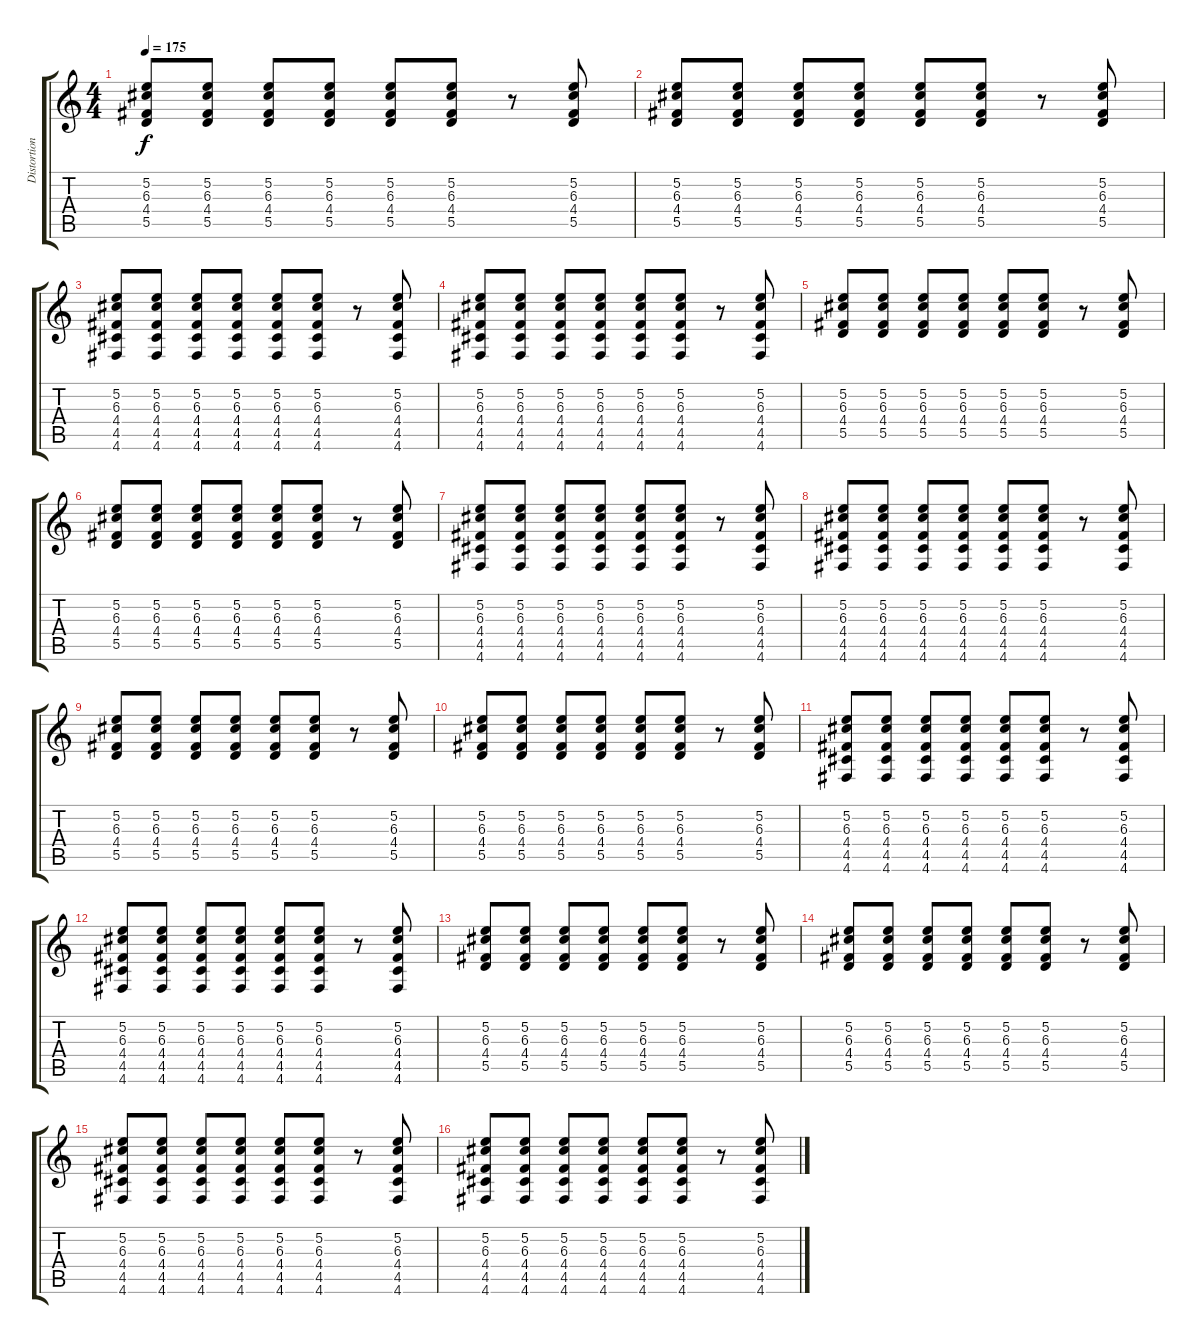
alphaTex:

\track ("Distortion Guitar 2" "Distortion") {instrument distortionguitar}
\staff {score tabs}
\tuning (E4 B3 G3 D3 A2 D2) {hide}
\ts (4 4)
\tempo 175
\clef g2
\ks c
(5.2 6.3 4.4 5.5).8{dy f} (5.2 6.3 4.4 5.5).8 (5.2 6.3 4.4 5.5).8 (5.2 6.3 4.4 5.5).8 (5.2 6.3 4.4 5.5).8 (5.2 6.3 4.4 5.5).8 r.8 (5.2 6.3 4.4 5.5).8 |
(5.2 6.3 4.4 5.5).8 (5.2 6.3 4.4 5.5).8 (5.2 6.3 4.4 5.5).8 (5.2 6.3 4.4 5.5).8 (5.2 6.3 4.4 5.5).8 (5.2 6.3 4.4 5.5).8 r.8 (5.2 6.3 4.4 5.5).8 |
(5.2 6.3 4.4 4.5 4.6).8 (5.2 6.3 4.4 4.5 4.6).8 (5.2 6.3 4.4 4.5 4.6).8 (5.2 6.3 4.4 4.5 4.6).8 (5.2 6.3 4.4 4.5 4.6).8 (5.2 6.3 4.4 4.5 4.6).8 r.8 (5.2 6.3 4.4 4.5 4.6).8 |
(5.2 6.3 4.4 4.5 4.6).8 (5.2 6.3 4.4 4.5 4.6).8 (5.2 6.3 4.4 4.5 4.6).8 (5.2 6.3 4.4 4.5 4.6).8 (5.2 6.3 4.4 4.5 4.6).8 (5.2 6.3 4.4 4.5 4.6).8 r.8 (5.2 6.3 4.4 4.5 4.6).8 |
(5.2 6.3 4.4 5.5).8 (5.2 6.3 4.4 5.5).8 (5.2 6.3 4.4 5.5).8 (5.2 6.3 4.4 5.5).8 (5.2 6.3 4.4 5.5).8 (5.2 6.3 4.4 5.5).8 r.8 (5.2 6.3 4.4 5.5).8 |
(5.2 6.3 4.4 5.5).8 (5.2 6.3 4.4 5.5).8 (5.2 6.3 4.4 5.5).8 (5.2 6.3 4.4 5.5).8 (5.2 6.3 4.4 5.5).8 (5.2 6.3 4.4 5.5).8 r.8 (5.2 6.3 4.4 5.5).8 |
(5.2 6.3 4.4 4.5 4.6).8 (5.2 6.3 4.4 4.5 4.6).8 (5.2 6.3 4.4 4.5 4.6).8 (5.2 6.3 4.4 4.5 4.6).8 (5.2 6.3 4.4 4.5 4.6).8 (5.2 6.3 4.4 4.5 4.6).8 r.8 (5.2 6.3 4.4 4.5 4.6).8 |
(5.2 6.3 4.4 4.5 4.6).8 (5.2 6.3 4.4 4.5 4.6).8 (5.2 6.3 4.4 4.5 4.6).8 (5.2 6.3 4.4 4.5 4.6).8 (5.2 6.3 4.4 4.5 4.6).8 (5.2 6.3 4.4 4.5 4.6).8 r.8 (5.2 6.3 4.4 4.5 4.6).8 |
(5.2 6.3 4.4 5.5).8 (5.2 6.3 4.4 5.5).8 (5.2 6.3 4.4 5.5).8 (5.2 6.3 4.4 5.5).8 (5.2 6.3 4.4 5.5).8 (5.2 6.3 4.4 5.5).8 r.8 (5.2 6.3 4.4 5.5).8 |
(5.2 6.3 4.4 5.5).8 (5.2 6.3 4.4 5.5).8 (5.2 6.3 4.4 5.5).8 (5.2 6.3 4.4 5.5).8 (5.2 6.3 4.4 5.5).8 (5.2 6.3 4.4 5.5).8 r.8 (5.2 6.3 4.4 5.5).8 |
(5.2 6.3 4.4 4.5 4.6).8 (5.2 6.3 4.4 4.5 4.6).8 (5.2 6.3 4.4 4.5 4.6).8 (5.2 6.3 4.4 4.5 4.6).8 (5.2 6.3 4.4 4.5 4.6).8 (5.2 6.3 4.4 4.5 4.6).8 r.8 (5.2 6.3 4.4 4.5 4.6).8 |
(5.2 6.3 4.4 4.5 4.6).8 (5.2 6.3 4.4 4.5 4.6).8 (5.2 6.3 4.4 4.5 4.6).8 (5.2 6.3 4.4 4.5 4.6).8 (5.2 6.3 4.4 4.5 4.6).8 (5.2 6.3 4.4 4.5 4.6).8 r.8 (5.2 6.3 4.4 4.5 4.6).8 |
(5.2 6.3 4.4 5.5).8 (5.2 6.3 4.4 5.5).8 (5.2 6.3 4.4 5.5).8 (5.2 6.3 4.4 5.5).8 (5.2 6.3 4.4 5.5).8 (5.2 6.3 4.4 5.5).8 r.8 (5.2 6.3 4.4 5.5).8 |
(5.2 6.3 4.4 5.5).8 (5.2 6.3 4.4 5.5).8 (5.2 6.3 4.4 5.5).8 (5.2 6.3 4.4 5.5).8 (5.2 6.3 4.4 5.5).8 (5.2 6.3 4.4 5.5).8 r.8 (5.2 6.3 4.4 5.5).8 |
(5.2 6.3 4.4 4.5 4.6).8 (5.2 6.3 4.4 4.5 4.6).8 (5.2 6.3 4.4 4.5 4.6).8 (5.2 6.3 4.4 4.5 4.6).8 (5.2 6.3 4.4 4.5 4.6).8 (5.2 6.3 4.4 4.5 4.6).8 r.8 (5.2 6.3 4.4 4.5 4.6).8 |
(5.2 6.3 4.4 4.5 4.6).8 (5.2 6.3 4.4 4.5 4.6).8 (5.2 6.3 4.4 4.5 4.6).8 (5.2 6.3 4.4 4.5 4.6).8 (5.2 6.3 4.4 4.5 4.6).8 (5.2 6.3 4.4 4.5 4.6).8 r.8 (5.2 6.3 4.4 4.5 4.6).8
